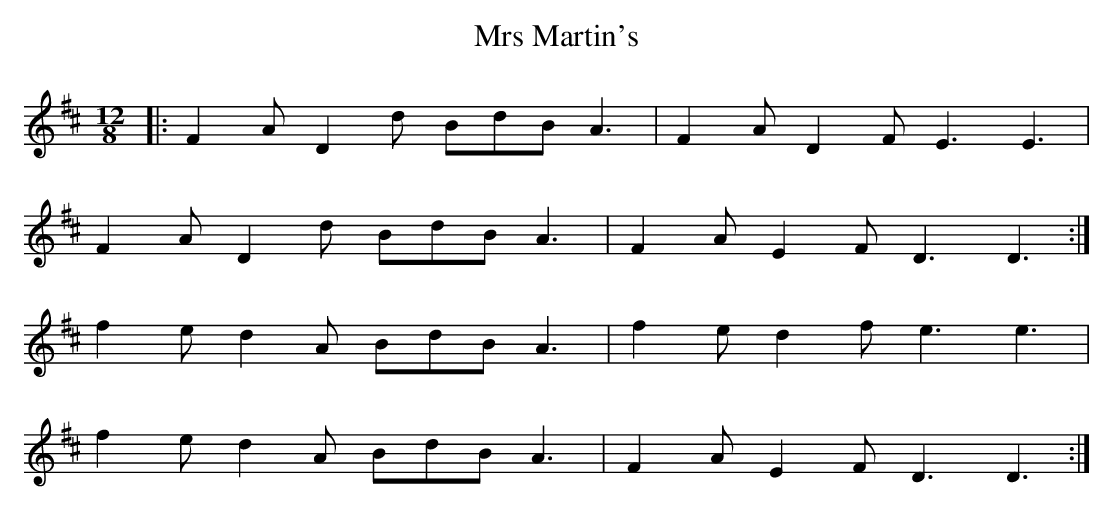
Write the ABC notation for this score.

X:1
T: Mrs Martin's
M: 12/8
L: 1/8
K: Dmaj
|:F2 A D2 d BdB A3|F2 A D2 F E3 E3|
F2 A D2 d BdB A3|F2 A E2 F D3 D3:|
f2 e d2 A BdB A3|f2 e d2 f e3 e3|
f2 e d2 A BdB A3|F2 A E2 F D3 D3:|
